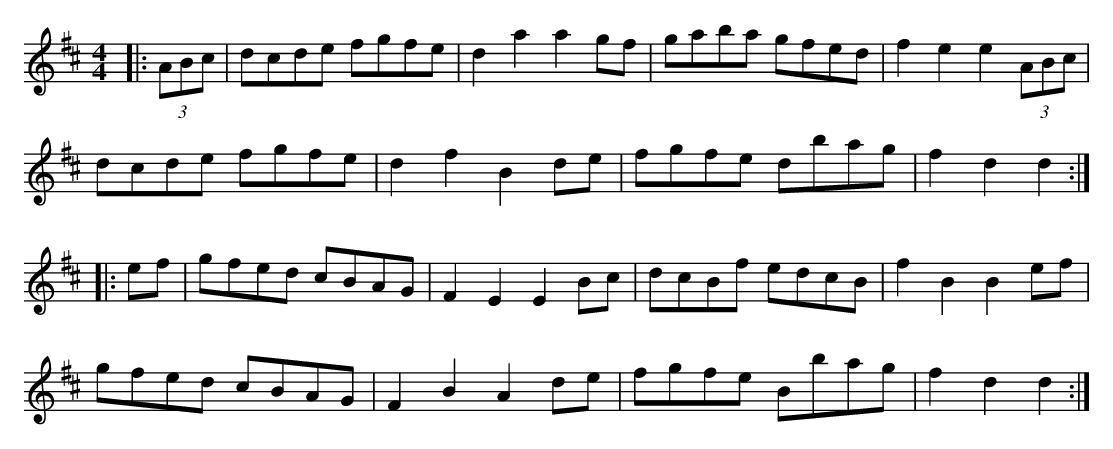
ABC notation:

X:1
M:4/4
K:D
|:(3ABc|dcde fgfe|d2a2a2gf|gaba gfed|f2e2e2 (3ABc|
dcde fgfe|d2f2B2de|fgfe dbag|f2d2d2:|
|:ef|gfed cBAG|F2E2E2 Bc|dcBf edcB|f2B2B2 ef|
gfed cBAG|F2B2A2de|fgfe Bbag|f2d2d2:|
